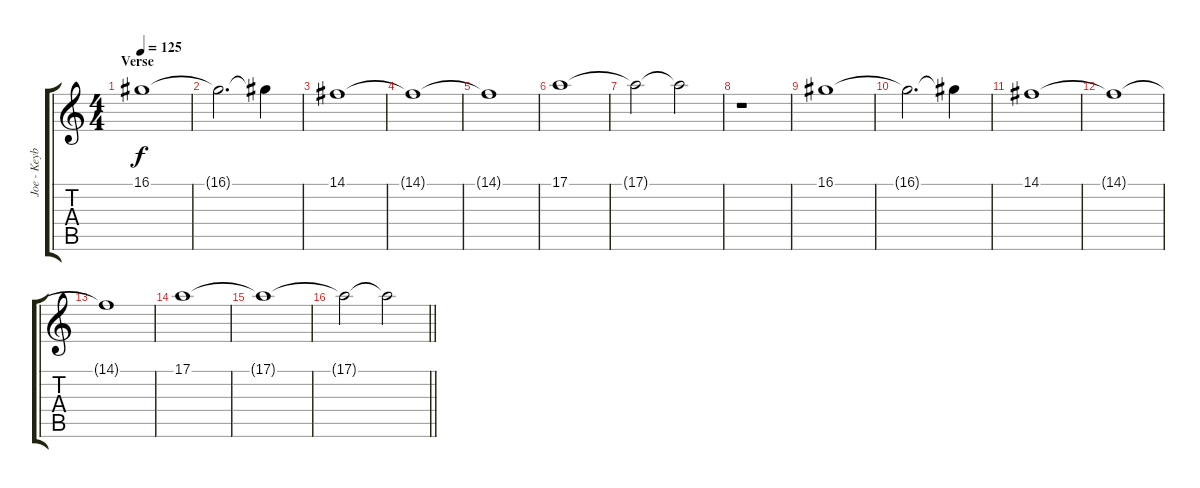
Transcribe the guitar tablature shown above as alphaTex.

\track ("Joe - Keyboards" "Joe - Keyb") {instrument pad8sweep}
\staff {score tabs}
\tuning (E4 B3 G3 D3 A2 E2) {hide}
\ts (4 4)
\section ("" "Verse")
\tempo 125
\clef g2
\ks c
16.1.1{dy f volume 8} |
16.1{t}.2{d} 16.1{t}.4{volume 0} |
14.1.1{volume 8} |
14.1{t}.1 |
14.1{t}.1{volume 0} |
17.1.1{volume 8} |
17.1{t}.2 17.1{t}.2{volume 0} |
r.1{volume 0} |
16.1.1{volume 8} |
16.1{t}.2{d} 16.1{t}.4{volume 0} |
14.1.1{volume 8} |
14.1{t}.1 |
14.1{t}.1{volume 0} |
17.1.1{volume 8} |
17.1{t}.1 |
\barLineRight lightlight
17.1{t}.2 17.1{t}.2{volume 0}
